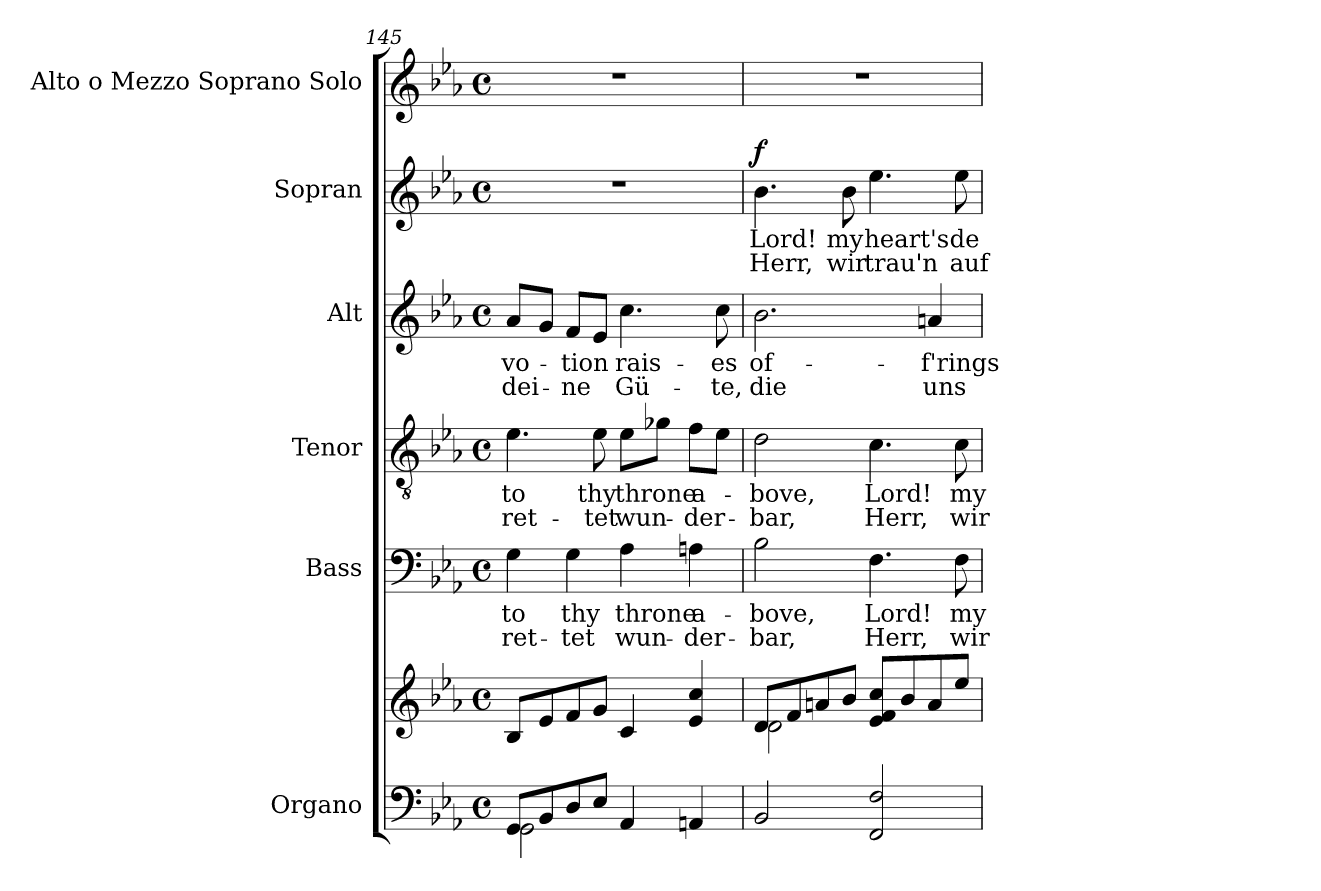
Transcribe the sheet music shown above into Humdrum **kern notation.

**kern	**kern	**kern	**text	**text	**kern	**text	**text	**kern	**text	**text	**kern	**text	**text	**dynam	**kern
*part6	*part6	*part5	*part5	*part5	*part4	*part4	*part4	*part3	*part3	*part3	*part2	*part2	*part2	*part2	*part1
*staff7	*staff6	*staff5	*staff5	*staff5	*staff4	*staff4	*staff4	*staff3	*staff3	*staff3	*staff2	*staff2	*staff2	*staff2	*staff1
*I"Organo	*	*I"Bass	*	*	*I"Tenor	*	*	*I"Alt	*	*	*I"Sopran	*	*	*	*I"Alto o Mezzo Soprano Solo
*	*	*I'B	*	*	*I'T	*	*	*I'A	*	*	*I'S	*	*	*	*I'S o l o
!!LO:LB:g=z
*clefF4	*clefG2	*clefF4	*	*	*clefGv2	*	*	*clefG2	*	*	*clefG2	*	*	*	*clefG2
*k[b-e-a-]	*k[b-e-a-]	*k[b-e-a-]	*	*	*k[b-e-a-]	*	*	*k[b-e-a-]	*	*	*k[b-e-a-]	*	*	*	*k[b-e-a-]
*M4/4	*M4/4	*M4/4	*	*	*M4/4	*	*	*M4/4	*	*	*M4/4	*	*	*	*M4/4
*met(c)	*met(c)	*met(c)	*	*	*met(c)	*	*	*met(c)	*	*	*met(c)	*	*	*	*met(c)
=145	=145	=145	=145	=145	=145	=145	=145	=145	=145	=145	=145	=145	=145	=145	=145
*^	*	*	*	*	*	*	*	*	*	*	*	*	*	*	*
8GG/L	2GG\	8B-/L	4G\	to	ret-	4.e-\	to	ret-	8a-/L	-vo-	dei-	1r	.	.	.	1r
8BB-/	.	8e-/	.	.	.	.	.	.	8g/J	.	.	.	.	.	.	.
8D/	.	8f/	4G\	thy	-tet	.	.	.	8f/L	-tion	-ne	.	.	.	.	.
8E-/J	.	8g/J	.	.	.	8e-\	thy	-tet	8e-/J	.	.	.	.	.	.	.
4AA-/	2rGGyy	4c/	4A-\	throne	wun-	8e-\L	throne	wun-	4.cc\	rais-	Gü-	.	.	.	.	.
.	.	.	.	.	.	8g-X\J	.	.	.	.	.	.	.	.	.	.
4AAn/	.	4e-/ 4cc/	4An\	a-	-der-	8f\L	a-	-der-	.	.	.	.	.	.	.	.
.	.	.	.	.	.	8e-\J	.	.	8cc\	-es	-te,	.	.	.	.	.
*v	*v	*	*	*	*	*	*	*	*	*	*	*	*	*	*	*
=146	=146	=146	=146	=146	=146	=146	=146	=146	=146	=146	=146	=146	=146	=146	=146
*	*^	*	*	*	*	*	*	*	*	*	*	*	*	*	*
!	!	!	!	!	!	!	!	!	!	!	!	!	!	!	!LO:DY:a	!
2BB-/	8d/L	2d\	2B-\	-bove,	-bar,	2d\	-bove,	-bar,	2.b-\	of-	die	4.b-\	Lord!	Herr,	f	1r
.	8f/	.	.	.	.	.	.	.	.	.	.	.	.	.	.	.
.	8an/	.	.	.	.	.	.	.	.	.	.	.	.	.	.	.
.	8b-/J	.	.	.	.	.	.	.	.	.	.	8b-\	my	wir	.	.
2FF/ 2F/	8e-/ 8f/ 8cc/L	2ryy	4.F\	Lord!	Herr,	4.c\	Lord!	Herr,	.	.	.	4.ee-\	heart's	trau'n	.	.
.	8b-/	.	.	.	.	.	.	.	.	.	.	.	.	.	.	.
.	8a/	.	.	.	.	.	.	.	4an/	-f'rings	uns	.	.	.	.	.
.	8ee-/J	.	8F\	my	wir	8c\	my	wir	.	.	.	8ee-\	de-	auf	.	.
*	*v	*v	*	*	*	*	*	*	*	*	*	*	*	*	*	*
=	=	=	=	=	=	=	=	=	=	=	=	=	=	=	=
*-	*-	*-	*-	*-	*-	*-	*-	*-	*-	*-	*-	*-	*-	*-	*-
